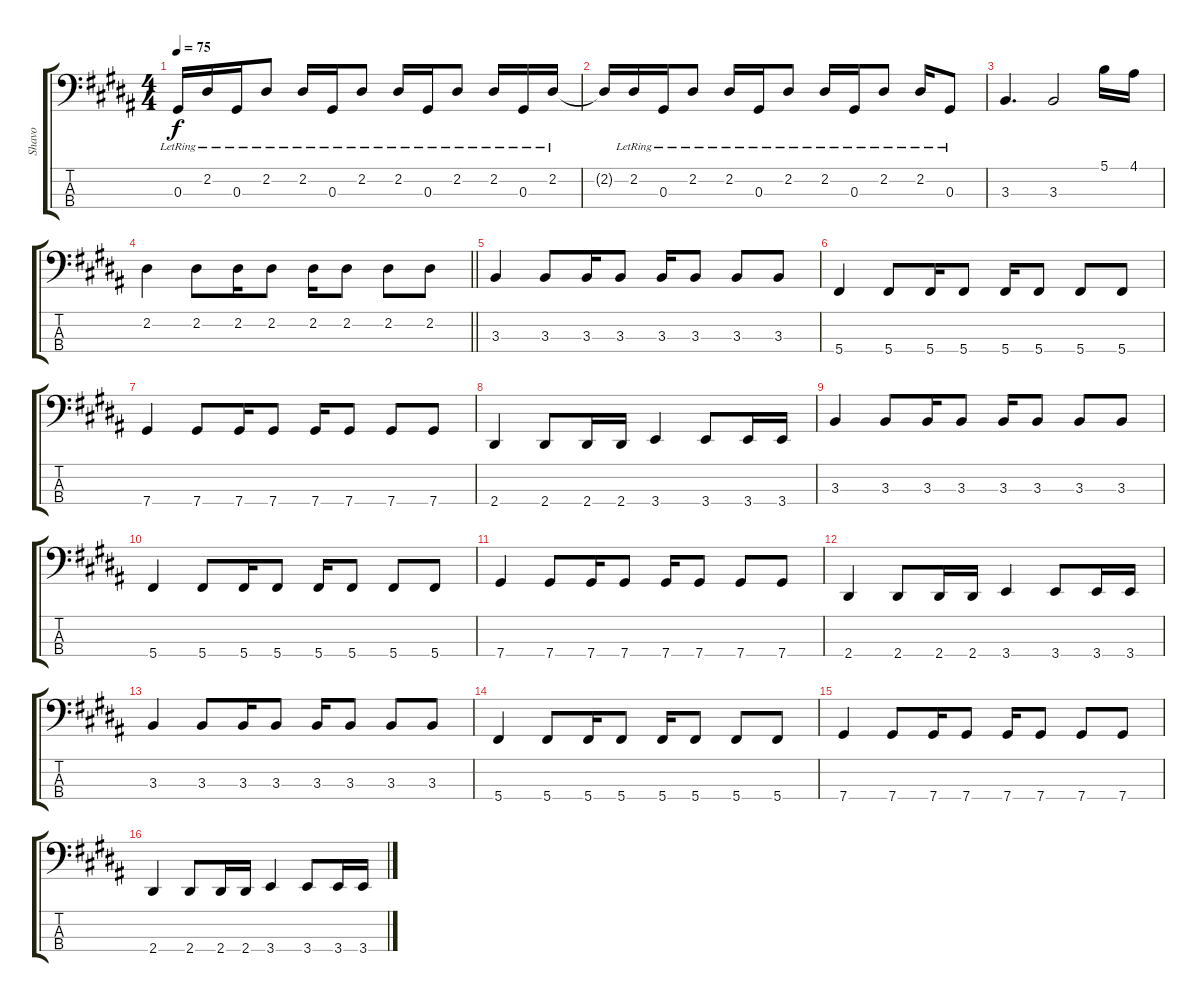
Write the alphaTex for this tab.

\track ("Shavo" "Shavo") {instrument electricbassfinger}
\staff {score tabs}
\tuning (Gb2 Db2 Ab1 Db1) {hide}
\ts (4 4)
\tempo 75
\clef f4
\ks g#minor
0.3{lr}.16{dy f} 2.2{lr}.16 0.3{lr}.16 2.2{lr}.8 2.2{lr}.16 0.3{lr}.16 2.2{lr}.8 2.2{lr}.16 0.3{lr}.16 2.2{lr}.8 2.2{lr}.16 0.3{lr}.16 2.2{lr}.16 |
2.2{t}.16 2.2{lr}.16 0.3{lr}.16 2.2{lr}.8 2.2{lr}.16 0.3{lr}.16 2.2{lr}.8 2.2{lr}.16 0.3{lr}.16 2.2{lr}.8 2.2{lr}.16 0.3{lr}.8 |
3.3.4{d} 3.3.2 5.1.16 4.1.16 |
\barLineRight lightlight
2.2.4 2.2.8 2.2.16 2.2.8 2.2.16 2.2.8 2.2.8 2.2.8 |
3.3.4 3.3.8 3.3.16 3.3.8 3.3.16 3.3.8 3.3.8 3.3.8 |
5.4.4 5.4.8 5.4.16 5.4.8 5.4.16 5.4.8 5.4.8 5.4.8 |
7.4.4 7.4.8 7.4.16 7.4.8 7.4.16 7.4.8 7.4.8 7.4.8 |
2.4.4 2.4.8 2.4.16 2.4.16 3.4.4 3.4.8 3.4.16 3.4.16 |
3.3.4 3.3.8 3.3.16 3.3.8 3.3.16 3.3.8 3.3.8 3.3.8 |
5.4.4 5.4.8 5.4.16 5.4.8 5.4.16 5.4.8 5.4.8 5.4.8 |
7.4.4 7.4.8 7.4.16 7.4.8 7.4.16 7.4.8 7.4.8 7.4.8 |
2.4.4 2.4.8 2.4.16 2.4.16 3.4.4 3.4.8 3.4.16 3.4.16 |
3.3.4 3.3.8 3.3.16 3.3.8 3.3.16 3.3.8 3.3.8 3.3.8 |
5.4.4 5.4.8 5.4.16 5.4.8 5.4.16 5.4.8 5.4.8 5.4.8 |
7.4.4 7.4.8 7.4.16 7.4.8 7.4.16 7.4.8 7.4.8 7.4.8 |
2.4.4 2.4.8 2.4.16 2.4.16 3.4.4 3.4.8 3.4.16 3.4.16
